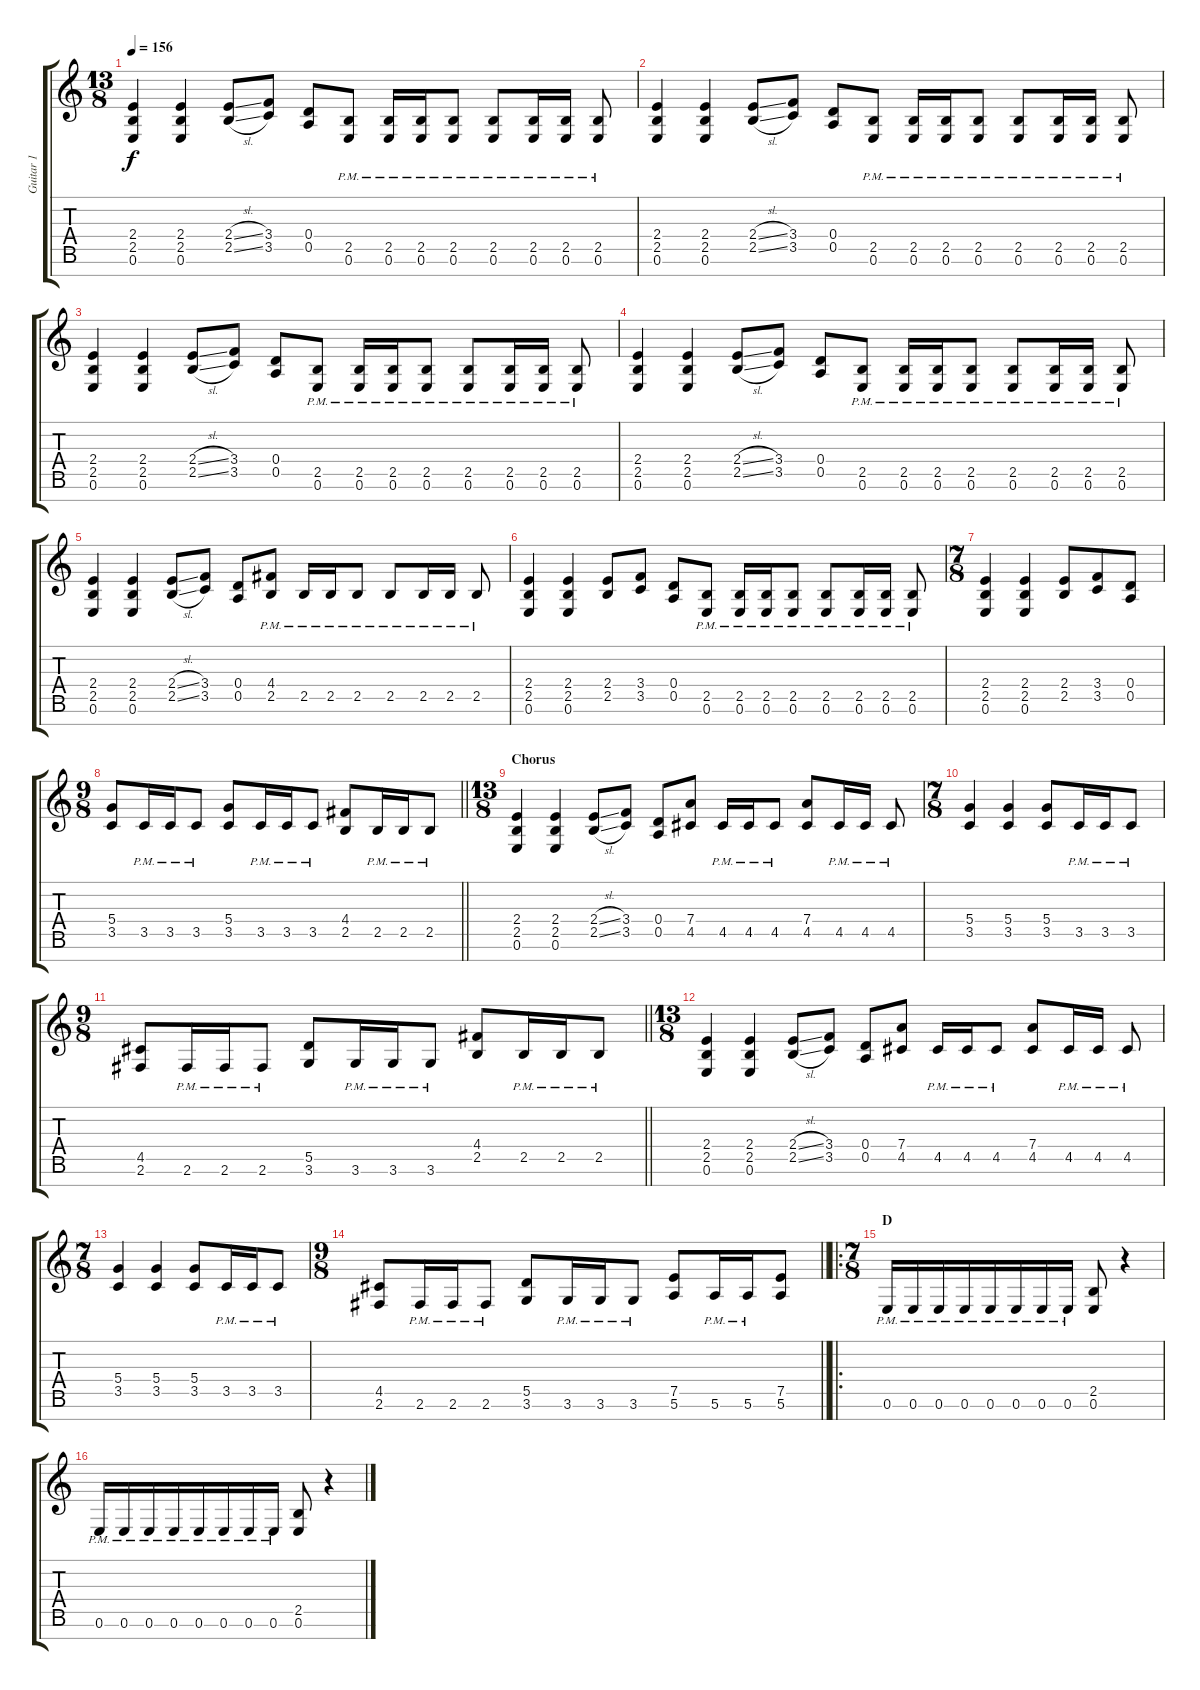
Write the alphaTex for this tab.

\track ("Guitar 1" "Guitar 1") {instrument distortionguitar}
\staff {score tabs}
\tuning (E4 B3 G3 D3 A2 E2 B1) {hide}
\ts (13 8)
\tempo 156
\clef g2
\ks c
(2.4 2.5 0.6).4{dy f} (2.4 2.5 0.6).4 (2.4{sl} 2.5{sl}).8 (3.4 3.5).8 (0.4 0.5).8 (2.5{pm} 0.6{pm}).8 (2.5{pm} 0.6{pm}).16 (2.5{pm} 0.6{pm}).16 (2.5{pm} 0.6{pm}).8 (2.5{pm} 0.6{pm}).8 (2.5{pm} 0.6{pm}).16 (2.5{pm} 0.6{pm}).16 (2.5{pm} 0.6{pm}).8 |
(2.4 2.5 0.6).4 (2.4 2.5 0.6).4 (2.4{sl} 2.5{sl}).8 (3.4 3.5).8 (0.4 0.5).8 (2.5{pm} 0.6{pm}).8 (2.5{pm} 0.6{pm}).16 (2.5{pm} 0.6{pm}).16 (2.5{pm} 0.6{pm}).8 (2.5{pm} 0.6{pm}).8 (2.5{pm} 0.6{pm}).16 (2.5{pm} 0.6{pm}).16 (2.5{pm} 0.6{pm}).8 |
(2.4 2.5 0.6).4 (2.4 2.5 0.6).4 (2.4{sl} 2.5{sl}).8 (3.4 3.5).8 (0.4 0.5).8 (2.5{pm} 0.6{pm}).8 (2.5{pm} 0.6{pm}).16 (2.5{pm} 0.6{pm}).16 (2.5{pm} 0.6{pm}).8 (2.5{pm} 0.6{pm}).8 (2.5{pm} 0.6{pm}).16 (2.5{pm} 0.6{pm}).16 (2.5{pm} 0.6{pm}).8 |
(2.4 2.5 0.6).4 (2.4 2.5 0.6).4 (2.4{sl} 2.5{sl}).8 (3.4 3.5).8 (0.4 0.5).8 (2.5{pm} 0.6{pm}).8 (2.5{pm} 0.6{pm}).16 (2.5{pm} 0.6{pm}).16 (2.5{pm} 0.6{pm}).8 (2.5{pm} 0.6{pm}).8 (2.5{pm} 0.6{pm}).16 (2.5{pm} 0.6{pm}).16 (2.5{pm} 0.6{pm}).8 |
(2.4 2.5 0.6).4 (2.4 2.5 0.6).4 (2.4{sl} 2.5{sl}).8 (3.4 3.5).8 (0.4 0.5).8 (4.4 2.5{pm}).8 2.5{pm}.16 2.5{pm}.16 2.5{pm}.8 2.5{pm}.8 2.5{pm}.16 2.5{pm}.16 2.5{pm}.8 |
(2.4 2.5 0.6).4 (2.4 2.5 0.6).4 (2.4 2.5).8 (3.4 3.5).8 (0.4 0.5).8 (2.5{pm} 0.6{pm}).8 (2.5{pm} 0.6{pm}).16 (2.5{pm} 0.6{pm}).16 (2.5{pm} 0.6{pm}).8 (2.5{pm} 0.6{pm}).8 (2.5{pm} 0.6{pm}).16 (2.5{pm} 0.6{pm}).16 (2.5{pm} 0.6{pm}).8 |
\ts (7 8)
(2.4 2.5 0.6).4 (2.4 2.5 0.6).4 (2.4 2.5).8 (3.4 3.5).8 (0.4 0.5).8 |
\ts (9 8)
\barLineRight lightlight
(5.4 3.5).8 3.5{pm}.16 3.5{pm}.16 3.5{pm}.8 (5.4 3.5).8 3.5{pm}.16 3.5{pm}.16 3.5{pm}.8 (4.4 2.5).8 2.5{pm}.16 2.5{pm}.16 2.5{pm}.8 |
\ts (13 8)
\section ("" "Chorus")
(2.4 2.5 0.6).4 (2.4 2.5 0.6).4 (2.4{sl} 2.5{sl}).8 (3.4 3.5).8 (0.4 0.5).8 (7.4 4.5).8 4.5{pm}.16 4.5{pm}.16 4.5{pm}.8 (7.4 4.5).8 4.5{pm}.16 4.5{pm}.16 4.5{pm}.8 |
\ts (7 8)
(5.4 3.5).4 (5.4 3.5).4 (5.4 3.5).8 3.5{pm}.16 3.5{pm}.16 3.5{pm}.8 |
\ts (9 8)
\barLineRight lightlight
(4.5 2.6).8 2.6{pm}.16 2.6{pm}.16 2.6{pm}.8 (5.5 3.6).8 3.6{pm}.16 3.6{pm}.16 3.6{pm}.8 (4.4 2.5).8 2.5{pm}.16 2.5{pm}.16 2.5{pm}.8 |
\ts (13 8)
(2.4 2.5 0.6).4 (2.4 2.5 0.6).4 (2.4{sl} 2.5{sl}).8 (3.4 3.5).8 (0.4 0.5).8 (7.4 4.5).8 4.5{pm}.16 4.5{pm}.16 4.5{pm}.8 (7.4 4.5).8 4.5{pm}.16 4.5{pm}.16 4.5{pm}.8 |
\ts (7 8)
(5.4 3.5).4 (5.4 3.5).4 (5.4 3.5).8 3.5{pm}.16 3.5{pm}.16 3.5{pm}.8 |
\ts (9 8)
\barLineRight lightlight
(4.5 2.6).8 2.6{pm}.16 2.6{pm}.16 2.6{pm}.8 (5.5 3.6).8 3.6{pm}.16 3.6{pm}.16 3.6{pm}.8 (7.5 5.6).8 5.6{pm}.16 5.6{pm}.16 (7.5 5.6).8 |
\ro
\ts (7 8)
\section ("" "D")
0.6{pm}.16 0.6{pm}.16 0.6{pm}.16 0.6{pm}.16 0.6{pm}.16 0.6{pm}.16 0.6{pm}.16 0.6{pm}.16 (2.5 0.6).8 r.4 |
0.6{pm}.16 0.6{pm}.16 0.6{pm}.16 0.6{pm}.16 0.6{pm}.16 0.6{pm}.16 0.6{pm}.16 0.6{pm}.16 (2.5 0.6).8 r.4
